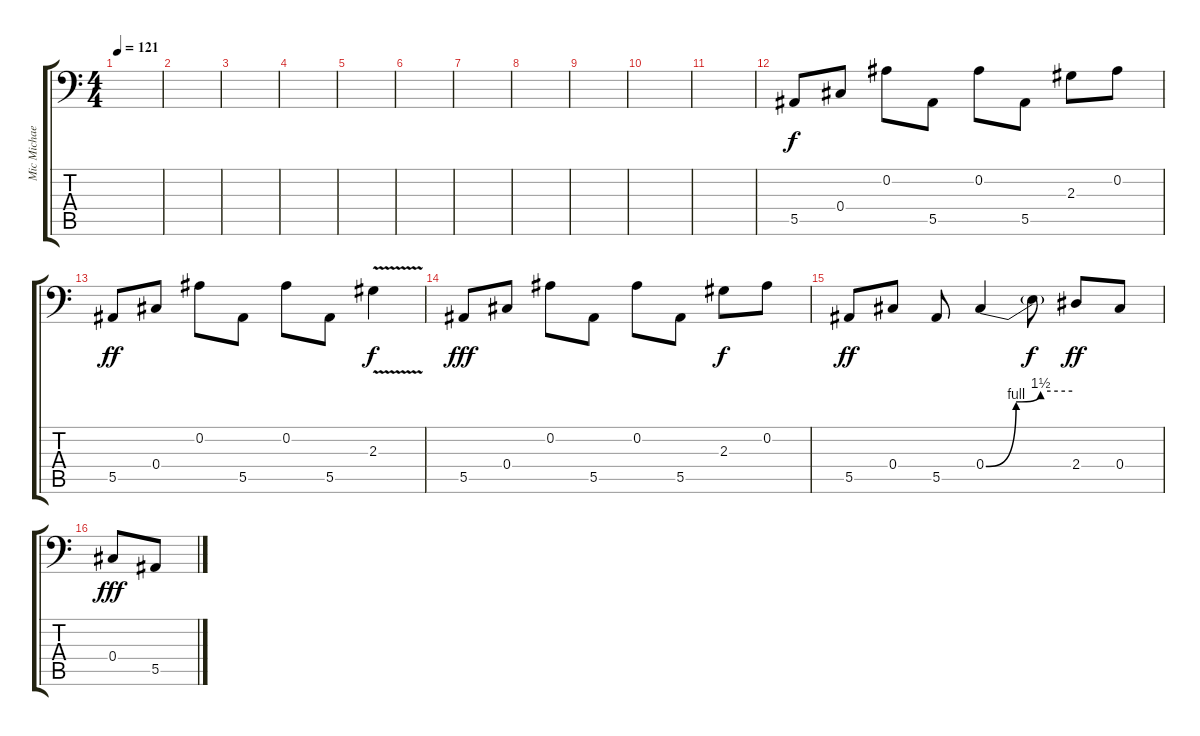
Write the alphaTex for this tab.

\track ("Mic Michaeli" "Mic Michae") {instrument lead1square}
\staff {score tabs}
\tuning (Eb4 Bb3 Gb3 Db3 F2 Bb1) {hide}
\ts (4 4)
\tempo 121
\clef f4
\ks c
|
|
|
|
|
|
|
|
|
|
|
5.5.8 0.4.8 0.2.8 5.5.8 0.2.8 5.5.8 2.3.8{dy f} 0.2.8 |
5.5.8{dy ff} 0.4.8 0.2.8 5.5.8 0.2.8 5.5.8 2.3{v}.4{dy f} |
5.5.8{dy fff} 0.4.8 0.2.8 5.5.8 0.2.8 5.5.8 2.3.8{dy f} 0.2.8 |
5.5.8{dy ff} 0.4.8 5.5.8 0.4{be (custom 0 0 21 4 38 6 60 6)}.4 0.4{t}.8{dy f} 2.4.8{dy ff} 0.4.8 |
0.4.8{dy fff} 5.5.8
